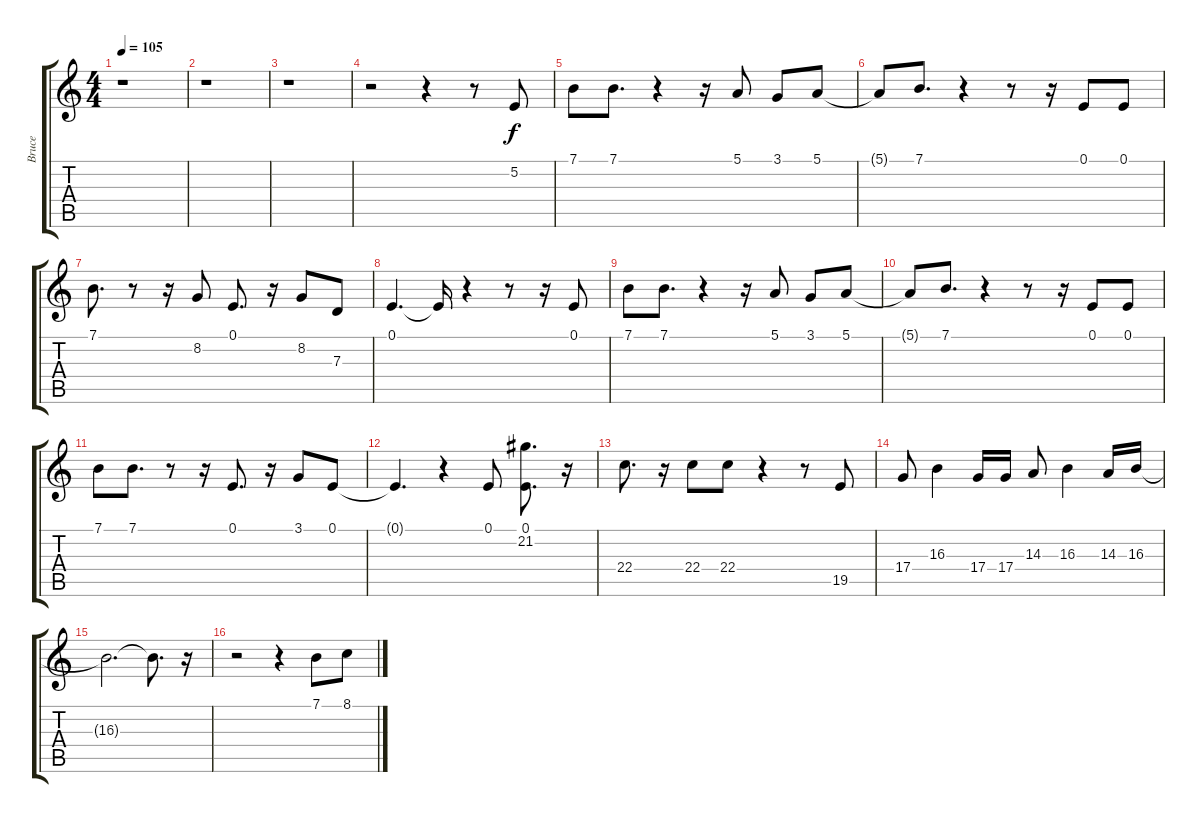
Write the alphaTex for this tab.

\track ("Bruce" "Bruce") {instrument voiceoohs}
\staff {score tabs}
\tuning (E4 B3 G3 D3 A2 E2) {hide}
\ts (4 4)
\tempo 105
\tempo 70
\tempo 105
\clef g2
\ks c
r.1{dy f instrument voiceoohs} |
r.1 |
r.1 |
r.2 r.4 r.8 5.2.8 |
7.1.8 7.1.8{d} r.4 r.16 5.1.8 3.1.8 5.1.8 |
5.1{t}.8 7.1.8{d} r.4 r.8 r.16 0.1.8 0.1.8 |
7.1.8{d} r.8 r.16 8.2.8 0.1.8{d} r.16 8.2.8 7.3.8 |
0.1.4{d} 0.1{t}.16 r.4 r.8 r.16 0.1.8 |
7.1.8 7.1.8{d} r.4 r.16 5.1.8 3.1.8 5.1.8 |
5.1{t}.8 7.1.8{d} r.4 r.8 r.16 0.1.8 0.1.8 |
7.1.8 7.1.8{d} r.8 r.16 0.1.8{d} r.16 3.1.8 0.1.8 |
0.1{t}.4{d} r.4 0.1.8 (0.1 21.2).8{d} r.16 |
22.4.8{d} r.16 22.4.8 22.4.8 r.4 r.8 19.5.8 |
17.4.8 16.3.4 17.4.16 17.4.16 14.3.8 16.3.4 14.3.16 16.3.16 |
16.3{t}.2{d} 16.3{t}.8{d} r.16 |
r.2 r.4 7.1.8 8.1.8
